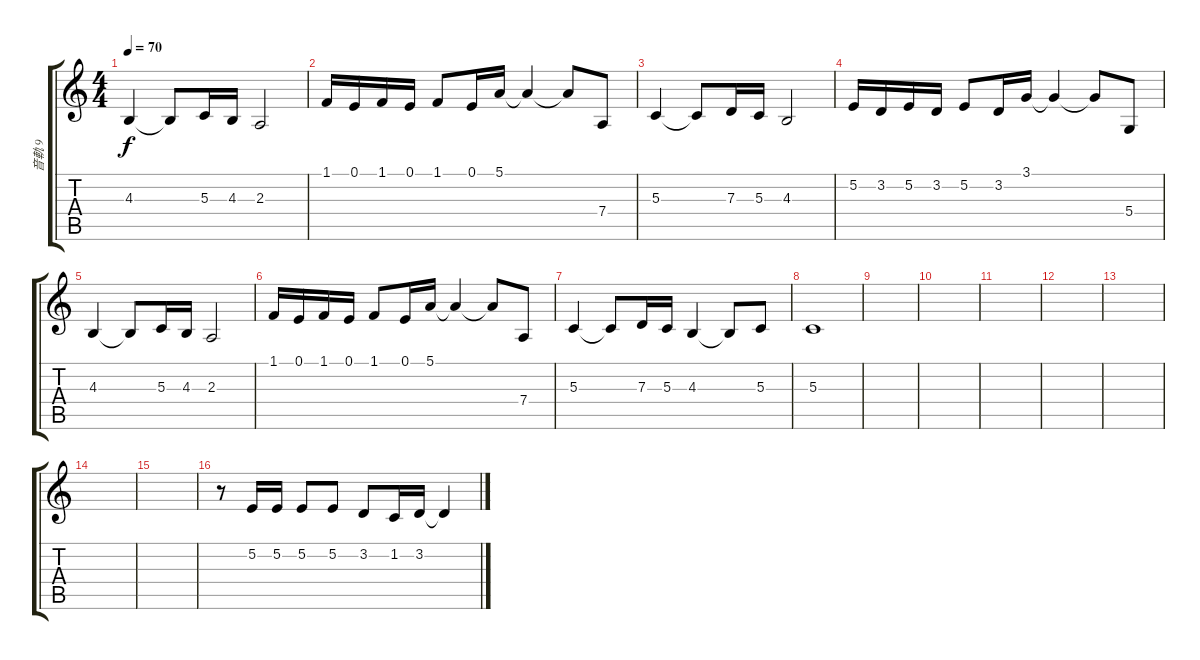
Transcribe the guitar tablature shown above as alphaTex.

\track ("音軌 9" "音軌 9") {instrument flute}
\staff {score tabs}
\tuning (E4 B3 G3 D3 A2 E2) {hide}
\ts (4 4)
\tempo 70
\clef g2
\ks c
4.3.4{dy f} 4.3{t}.8 5.3.16 4.3.16 2.3.2 |
1.1.16 0.1.16 1.1.16 0.1.16 1.1.8 0.1.16 5.1.16 5.1{t}.4 5.1{t}.8 7.4.8 |
5.3.4 5.3{t}.8 7.3.16 5.3.16 4.3.2 |
5.2.16 3.2.16 5.2.16 3.2.16 5.2.8 3.2.16 3.1.16 3.1{t}.4 3.1{t}.8 5.4.8 |
4.3.4 4.3{t}.8 5.3.16 4.3.16 2.3.2 |
1.1.16 0.1.16 1.1.16 0.1.16 1.1.8 0.1.16 5.1.16 5.1{t}.4 5.1{t}.8 7.4.8 |
5.3.4 5.3{t}.8 7.3.16 5.3.16 4.3.4 4.3{t}.8 5.3.8 |
5.3.1 |
|
|
|
|
|
|
|
r.8 5.2.16 5.2.16 5.2.8 5.2.8 3.2.8 1.2.16 3.2.16 3.2{t}.4
